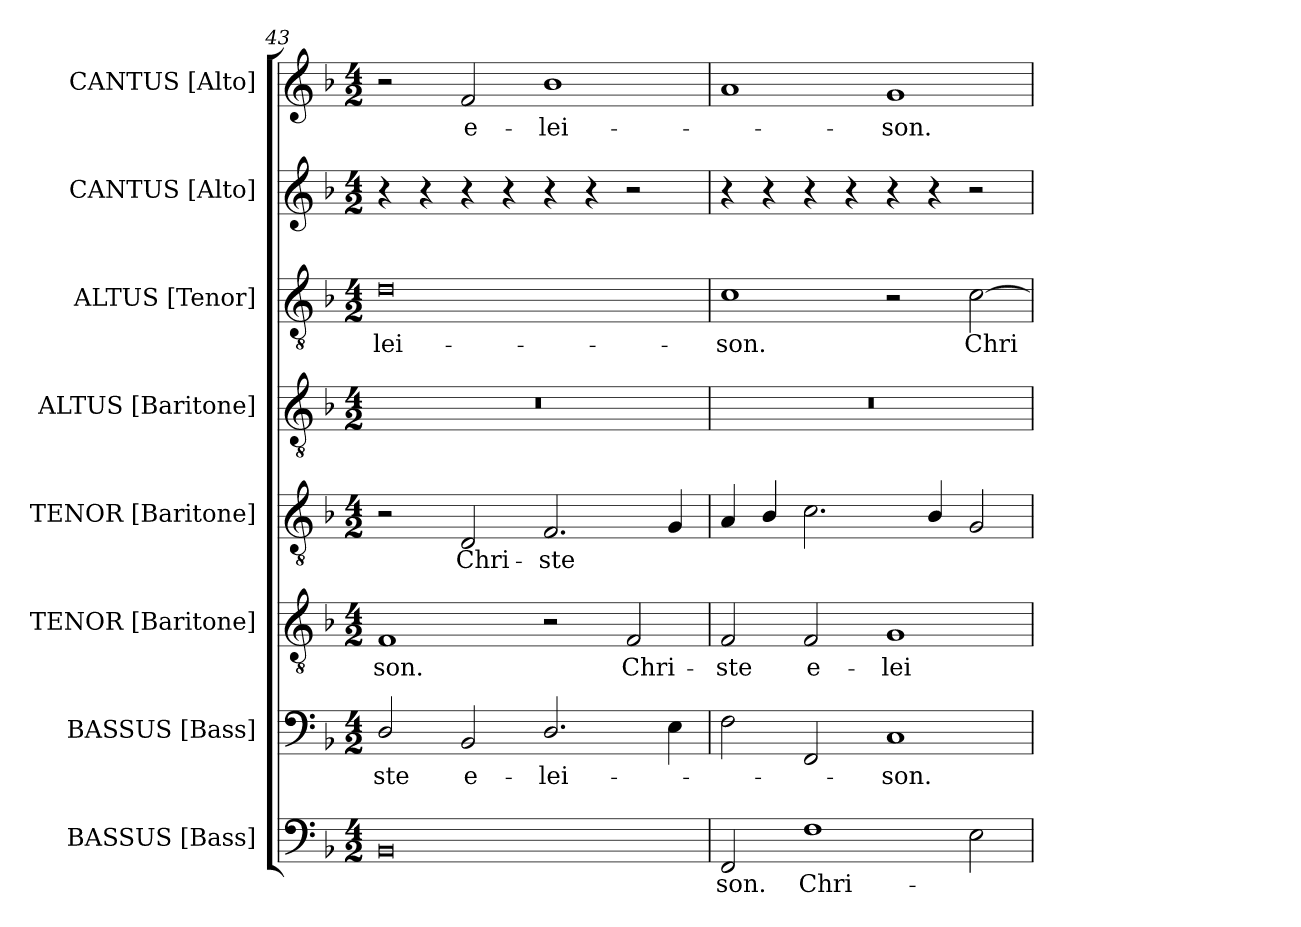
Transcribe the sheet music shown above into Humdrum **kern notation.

**kern	**text	**kern	**text	**kern	**text	**kern	**text	**kern	**kern	**text	**kern	**kern	**text
*part8	*part8	*part7	*part7	*part6	*part6	*part5	*part5	*part4	*part3	*part3	*part2	*part1	*part1
*staff8	*staff8	*staff7	*staff7	*staff6	*staff6	*staff5	*staff5	*staff4	*staff3	*staff3	*staff2	*staff1	*staff1
*I"BASSUS [Bass]	*	*I"BASSUS [Bass]	*	*I"TENOR [Baritone]	*	*I"TENOR [Baritone]	*	*I"ALTUS [Baritone]	*I"ALTUS [Tenor]	*	*I"CANTUS [Alto]	*I"CANTUS [Alto]	*
*I'B.	*	*I'B.	*	*I'Bar.	*	*I'Bar.	*	*I'Bar.	*I'T.	*	*I'A.	*I'A.	*
*clefF4	*	*clefF4	*	*clefGv2	*	*clefGv2	*	*clefGv2	*clefGv2	*	*clefG2	*clefG2	*
*	*	*	*	*ITrd7c12	*	*ITrd7c12	*	*ITrd7c12	*ITrd7c12	*	*	*	*
*k[b-]	*	*k[b-]	*	*k[b-]	*	*k[b-]	*	*k[b-]	*k[b-]	*	*k[b-]	*k[b-]	*
*F:	*	*F:	*	*F:	*	*F:	*	*F:	*F:	*	*F:	*F:	*
*M4/2	*	*M4/2	*	*M4/2	*	*M4/2	*	*M4/2	*M4/2	*	*M4/2	*M4/2	*
=43	=43	=43	=43	=43	=43	=43	=43	=43	=43	=43	=43	=43	=43
!	!	!	!LO:LY:b:color=#000000	!	!	!	!	!	!	!	!	!	!
!	!	!	!	!	!LO:LY:b:color=#000000	!	!	!LO:N:vis=1	!	!	!	!	!
!	!	!	!	!	!	!	!	!	!	!LO:LY:b:color=#000000	!	!	!
0BB-i	.	2Di/	-ste	1FFi	-son.	2r	.	0r	0Di	-lei-	4r	2r	.
.	.	.	.	.	.	.	.	.	.	.	4r	.	.
!	!	!	!LO:LY:b:color=#000000	!	!	!	!	!	!	!	!	!	!
!	!	!	!	!	!	!	!LO:LY:b:color=#000000	!	!	!	!	!	!
!	!	!	!	!	!	!	!	!	!	!	!	!	!LO:LY:b:color=#000000
.	.	2BB-i/	e-	.	.	2DDi/	Chri-	.	.	.	4r	2fi/	e-
.	.	.	.	.	.	.	.	.	.	.	4r	.	.
!	!	!	!LO:LY:b:color=#000000	!	!	!	!	!	!	!	!	!	!
!	!	!	!	!	!	!	!LO:LY:b:color=#000000	!	!	!	!	!	!
!	!	!	!	!	!	!	!	!	!	!	!	!	!LO:LY:b:color=#000000
.	.	2.Di/	-lei-	2r	.	2.FFi/	-ste	.	.	.	4r	1b-i	-lei-
.	.	.	.	.	.	.	.	.	.	.	4r	.	.
!	!	!	!	!	!LO:LY:b:color=#000000	!	!	!	!	!	!	!	!
.	.	.	.	2FFi/	Chri-	.	.	.	.	.	2r	.	.
.	.	4Ei\	.	.	.	4GGi/	.	.	.	.	.	.	.
=44	=44	=44	=44	=44	=44	=44	=44	=44	=44	=44	=44	=44	=44
!	!LO:LY:b:color=#000000	!	!	!	!	!	!	!	!	!	!	!	!
!	!	!	!	!	!LO:LY:b:color=#000000	!	!	!LO:N:vis=1	!	!	!	!	!
!	!	!	!	!	!	!	!	!	!	!LO:LY:b:color=#000000	!	!	!
2FFi/	-son.	2Fi\	.	2FFi/	-ste	4AAi/	.	0r	1Ci	-son.	4r	1ai	.
.	.	.	.	.	.	4BB-i/	.	.	.	.	4r	.	.
!	!LO:LY:b:color=#000000	!	!	!	!	!	!	!	!	!	!	!	!
!	!	!	!	!	!LO:LY:b:color=#000000	!	!	!	!	!	!	!	!
1Fi	Chri-	2FFi/	.	2FFi/	e-	2.Ci\	.	.	.	.	4r	.	.
.	.	.	.	.	.	.	.	.	.	.	4r	.	.
!	!	!	!LO:LY:b:color=#000000	!	!	!	!	!	!	!	!	!	!
!	!	!	!	!	!LO:LY:b:color=#000000	!	!	!	!	!	!	!	!
!	!	!	!	!	!	!	!	!	!	!	!	!	!LO:LY:b:color=#000000
.	.	1Ci	-son.	1GGi	-lei-	.	.	.	2r	.	4r	1gi	-son.
.	.	.	.	.	.	4BB-i/	.	.	.	.	4r	.	.
!	!	!	!	!	!	!	!	!	!	!LO:LY:b:color=#000000	!	!	!
2Ei\	.	.	.	.	.	2GGi/	.	.	[2Ci\	Chri-	2r	.	.
=	=	=	=	=	=	=	=	=	=	=	=	=	=
*-	*-	*-	*-	*-	*-	*-	*-	*-	*-	*-	*-	*-	*-
